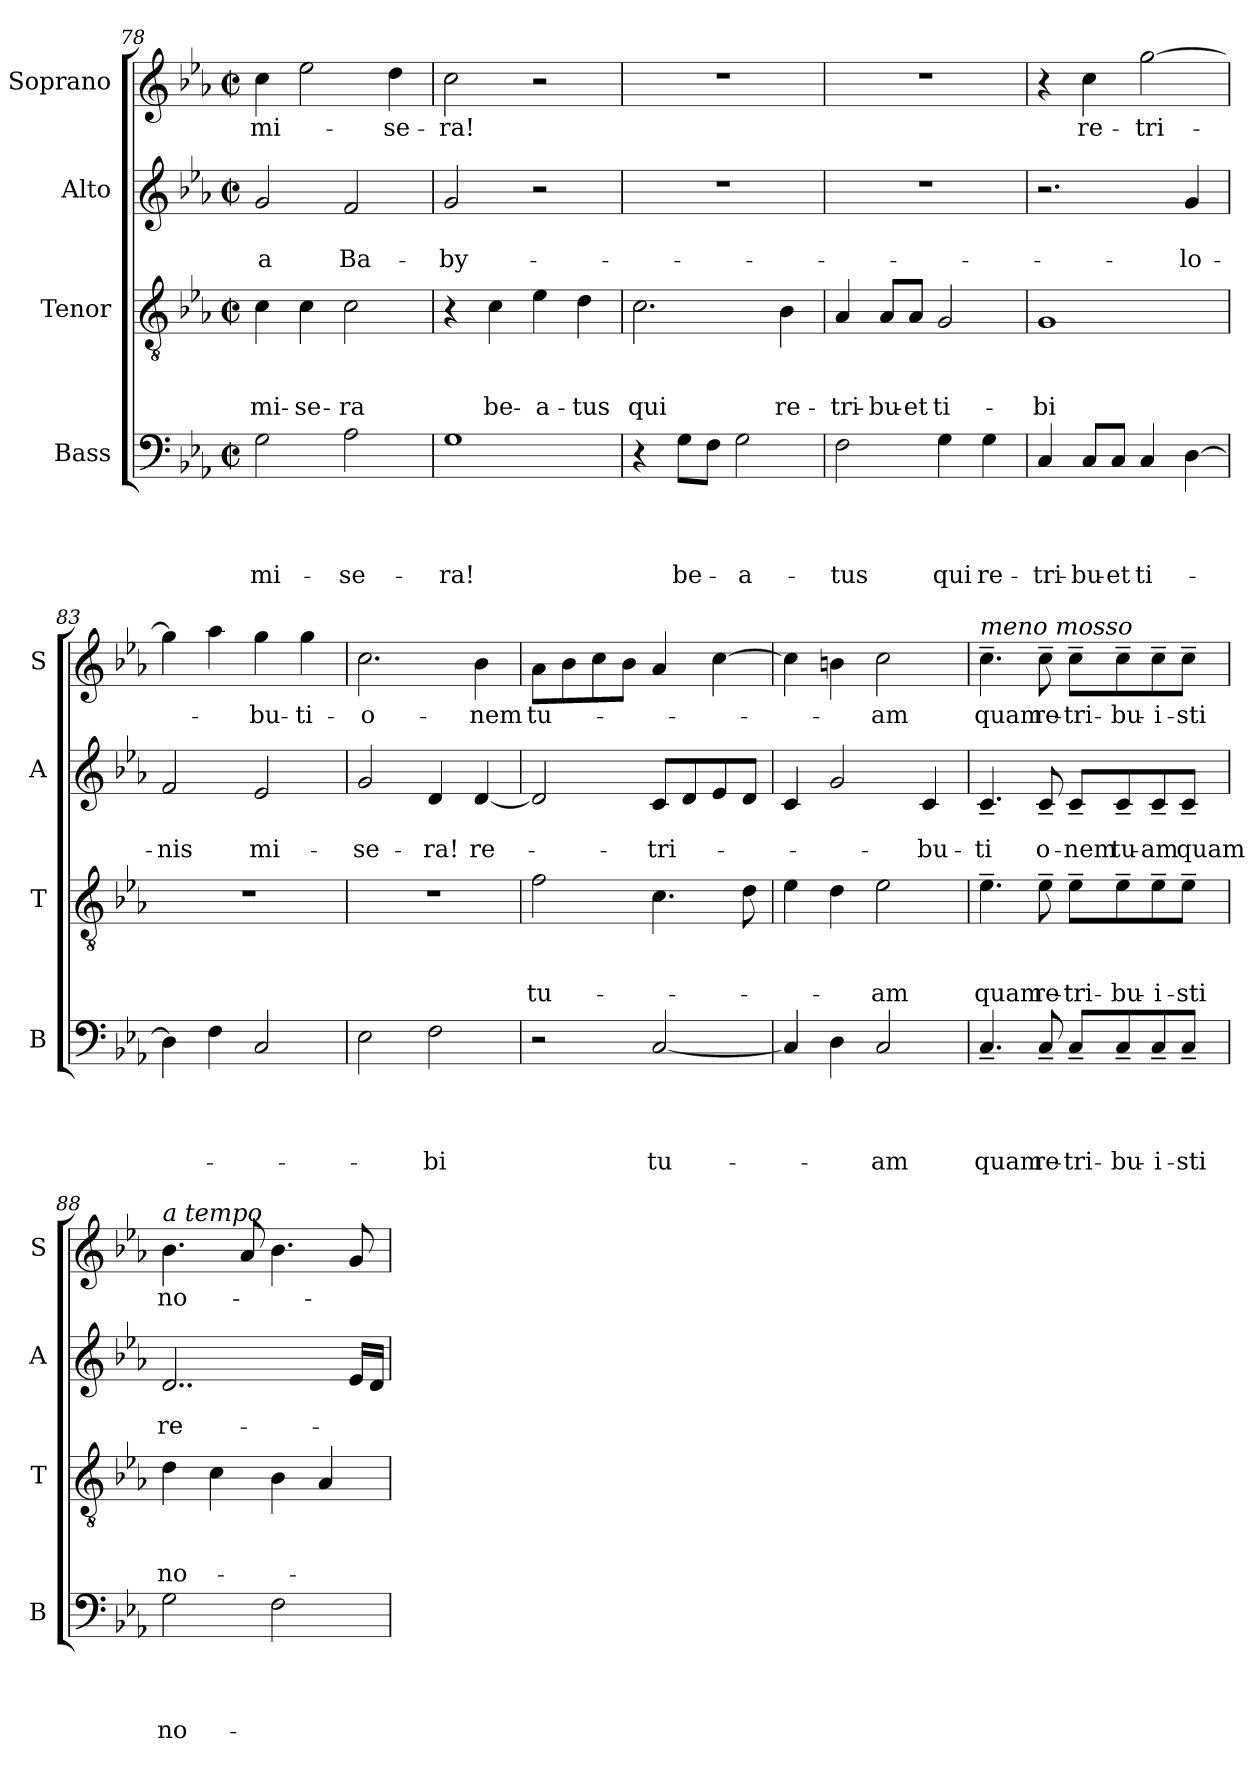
**kern	**text	**text	**text	**text	**kern	**text	**text	**text	**kern	**text	**text	**kern	**text
*part4	*part4	*part4	*part4	*part4	*part3	*part3	*part3	*part3	*part2	*part2	*part2	*part1	*part1
*staff4	*staff4	*staff4	*staff4	*staff4	*staff3	*staff3	*staff3	*staff3	*staff2	*staff2	*staff2	*staff1	*staff1
*I"Bass	*	*	*	*	*I"Tenor	*	*	*	*I"Alto	*	*	*I"Soprano	*
*I'B	*	*	*	*	*I'T	*	*	*	*I'A	*	*	*I'S	*
*clefF4	*	*	*	*	*clefGv2	*	*	*	*clefG2	*	*	*clefG2	*
*k[b-e-a-]	*	*	*	*	*k[b-e-a-]	*	*	*	*k[b-e-a-]	*	*	*k[b-e-a-]	*
*E-:	*	*	*	*	*E-:	*	*	*	*E-:	*	*	*E-:	*
*M2/2	*	*	*	*	*M2/2	*	*	*	*M2/2	*	*	*M2/2	*
*met(c|)	*	*	*	*	*met(c|)	*	*	*	*met(c|)	*	*	*met(c|)	*
=78	=78	=78	=78	=78	=78	=78	=78	=78	=78	=78	=78	=78	=78
!	!	!	!	!LO:LY:b	!	!	!	!LO:LY:b	!	!	!LO:LY:b	!	!LO:LY:b
2G\	.	.	.	mi-	4c\	.	.	mi-	2g/	.	-a	4cc\	mi-
!	!	!	!	!	!	!	!	!LO:LY:b	!	!	!	!	!
.	.	.	.	.	4c\	.	.	-se-	.	.	.	2ee-\	.
!	!	!	!	!LO:LY:b	!	!	!	!LO:LY:b	!	!	!LO:LY:b	!	!
2A-\	.	.	.	-se-	2c\	.	.	-ra	2f/	.	Ba-	.	.
!	!	!	!	!	!	!	!	!	!	!	!	!	!LO:LY:b
.	.	.	.	.	.	.	.	.	.	.	.	4dd\	-se-
=79	=79	=79	=79	=79	=79	=79	=79	=79	=79	=79	=79	=79	=79
!	!	!	!	!LO:LY:b	!	!	!	!	!	!	!LO:LY:b	!	!LO:LY:b
1G	.	.	.	-ra!	4r	.	.	.	2g/	.	-by-	2cc\	-ra!
!	!	!	!	!	!	!	!	!LO:LY:b	!	!	!	!	!
.	.	.	.	.	4c\	.	.	be-	.	.	.	.	.
!	!	!	!	!	!	!	!	!LO:LY:b	!	!	!	!	!
.	.	.	.	.	4e-\	.	.	-a-	2r	.	.	2r	.
!	!	!	!	!	!	!	!	!LO:LY:b	!	!	!	!	!
.	.	.	.	.	4d\	.	.	-tus	.	.	.	.	.
=80	=80	=80	=80	=80	=80	=80	=80	=80	=80	=80	=80	=80	=80
!	!	!	!	!	!	!	!	!LO:LY:b	!	!	!	!	!
4r	.	.	.	.	2.c\	.	.	qui	1r	.	.	1r	.
!	!	!	!	!LO:LY:b	!	!	!	!	!	!	!	!	!
8G\L	.	.	.	be-	.	.	.	.	.	.	.	.	.
8F\J	.	.	.	.	.	.	.	.	.	.	.	.	.
!	!	!	!	!LO:LY:b	!	!	!	!	!	!	!	!	!
2G\	.	.	.	-a-	.	.	.	.	.	.	.	.	.
!	!	!	!	!	!	!	!	!LO:LY:b	!	!	!	!	!
.	.	.	.	.	4B-\	.	.	re-	.	.	.	.	.
=81	=81	=81	=81	=81	=81	=81	=81	=81	=81	=81	=81	=81	=81
!	!	!	!	!LO:LY:b	!	!	!	!LO:LY:b	!	!	!	!	!
2F\	.	.	.	-tus	4A-/	.	.	-tri-	1r	.	.	1r	.
!	!	!	!	!	!	!	!	!LO:LY:b	!	!	!	!	!
.	.	.	.	.	8A-/L	.	.	-bu-	.	.	.	.	.
!	!	!	!	!	!	!	!	!LO:LY:b:rj	!	!	!	!	!
.	.	.	.	.	8A-/J	.	.	-et	.	.	.	.	.
!	!	!	!	!LO:LY:b	!	!	!	!LO:LY:b	!	!	!	!	!
4G\	.	.	.	qui	2G/	.	.	ti-	.	.	.	.	.
!	!	!	!	!LO:LY:b	!	!	!	!	!	!	!	!	!
4G\	.	.	.	re-	.	.	.	.	.	.	.	.	.
=82	=82	=82	=82	=82	=82	=82	=82	=82	=82	=82	=82	=82	=82
!	!	!	!	!LO:LY:b	!	!	!	!LO:LY:b	!	!	!	!	!
4C/	.	.	.	-tri-	1G	.	.	-bi	2.r	.	.	4r	.
!	!	!	!	!LO:LY:b	!	!	!	!	!	!	!	!	!LO:LY:b
8C/L	.	.	.	-bu-	.	.	.	.	.	.	.	4cc\	re-
!	!	!	!	!LO:LY:b:rj	!	!	!	!	!	!	!	!	!
8C/J	.	.	.	-et	.	.	.	.	.	.	.	.	.
!	!	!	!	!LO:LY:b	!	!	!	!	!	!	!	!	!LO:LY:b
4C/	.	.	.	ti-	.	.	.	.	.	.	.	[<2gg\	-tri-
!	!	!	!	!	!	!	!	!	!	!	!LO:LY:b	!	!
[<4D\	.	.	.	.	.	.	.	.	4g/	.	-lo-	.	.
!!LO:LB:g=z
=83	=83	=83	=83	=83	=83	=83	=83	=83	=83	=83	=83	=83	=83
!	!	!	!	!	!	!	!	!	!	!	!LO:LY:b	!	!
4D\]	.	.	.	.	1r	.	.	.	2f/	.	-nis	4gg\]	.
4F\	.	.	.	.	.	.	.	.	.	.	.	4aa-\	.
!	!	!	!	!	!	!	!	!	!	!	!LO:LY:b	!	!LO:LY:b
2C/	.	.	.	.	.	.	.	.	2e-/	.	mi-	4gg\	-bu-
!	!	!	!	!	!	!	!	!	!	!	!	!	!LO:LY:b
.	.	.	.	.	.	.	.	.	.	.	.	4gg\	-ti-
=84	=84	=84	=84	=84	=84	=84	=84	=84	=84	=84	=84	=84	=84
!	!	!	!	!	!	!	!	!	!	!	!LO:LY:b	!	!LO:LY:b
2E-\	.	.	.	.	1r	.	.	.	2g/	.	-se-	2.cc\	-o-
!	!	!	!	!LO:LY:b	!	!	!	!	!	!	!LO:LY:b	!	!
2F\	.	.	.	-bi	.	.	.	.	4d/	.	-ra!	.	.
!	!	!	!	!	!	!	!	!	!	!	!LO:LY:b	!	!LO:LY:b
.	.	.	.	.	.	.	.	.	[<4d/	.	re-	4b-\	-nem
=85	=85	=85	=85	=85	=85	=85	=85	=85	=85	=85	=85	=85	=85
!	!	!	!	!	!	!	!	!LO:LY:b	!	!	!	!	!LO:LY:b
2r	.	.	.	.	2f\	.	.	tu-	2d/]	.	.	8a-\L	tu-
.	.	.	.	.	.	.	.	.	.	.	.	8b-\	.
.	.	.	.	.	.	.	.	.	.	.	.	8cc\	.
.	.	.	.	.	.	.	.	.	.	.	.	8b-\J	.
!	!	!	!	!LO:LY:b	!	!	!	!	!	!	!LO:LY:b	!	!
[<2C/	.	.	.	tu-	4.c\	.	.	.	8c/L	.	-tri-	4a-/	.
.	.	.	.	.	.	.	.	.	8d/	.	.	.	.
.	.	.	.	.	.	.	.	.	8e-/	.	.	[>4cc\	.
.	.	.	.	.	8d\	.	.	.	8d/J	.	.	.	.
=86	=86	=86	=86	=86	=86	=86	=86	=86	=86	=86	=86	=86	=86
4C/]	.	.	.	.	4e-\	.	.	.	4c/	.	.	4cc\]	.
4D\	.	.	.	.	4d\	.	.	.	2g/	.	.	4bn\	.
!	!	!	!	!LO:LY:b	!	!	!	!LO:LY:b	!	!	!	!	!LO:LY:b
2C/	.	.	.	-am	2e-\	.	.	-am	.	.	.	2cc\	-am
!	!	!	!	!	!	!	!	!	!	!	!LO:LY:b	!	!
.	.	.	.	.	.	.	.	.	4c/	.	-bu-	.	.
=87	=87	=87	=87	=87	=87	=87	=87	=87	=87	=87	=87	=87	=87
!	!	!	!	!	!	!	!	!	!	!	!	!LO:TX:a:i:t=meno mosso	!
!	!	!	!	!LO:LY:b	!	!	!	!LO:LY:b	!	!	!LO:LY:b	!	!LO:LY:b
4.C~</	.	.	.	quam	4.e-~>\	.	.	quam	4.c~</	.	-ti	4.cc~>\	quam
!	!	!	!	!LO:LY:b	!	!	!	!LO:LY:b	!	!	!LO:LY:b	!	!LO:LY:b
8C~</	.	.	.	re-	8e-~>\	.	.	re-	8c~</	.	o-	8cc~>\	re-
!	!	!	!	!LO:LY:b	!	!	!	!LO:LY:b	!	!	!LO:LY:b	!	!LO:LY:b
8C~</L	.	.	.	-tri-	8e-~>\L	.	.	-tri-	8c~</L	.	-nem	8cc~>\L	-tri-
!	!	!	!	!LO:LY:b	!	!	!	!LO:LY:b	!	!	!LO:LY:b	!	!LO:LY:b
8C~</	.	.	.	-bu-	8e-~>\	.	.	-bu-	8c~</	.	tu-	8cc~>\	-bu-
!	!	!	!	!LO:LY:b:rj	!	!	!	!LO:LY:b:rj	!	!	!LO:LY:b:rj	!	!LO:LY:b:rj
8C~</	.	.	.	-i-	8e-~>\	.	.	-i-	8c~</	.	-am	8cc~>\	-i-
!	!	!	!	!LO:LY:b	!	!	!	!LO:LY:b	!	!	!LO:LY:b	!	!LO:LY:b
8C~</J	.	.	.	-sti	8e-~>\J	.	.	-sti	8c~</J	.	quam	8cc~>\J	-sti
=88	=88	=88	=88	=88	=88	=88	=88	=88	=88	=88	=88	=88	=88
!	!	!	!	!	!	!	!	!	!	!	!	!LO:TX:a:i:t=a tempo	!
!	!	!	!	!LO:LY:b	!	!	!	!LO:LY:b	!	!	!LO:LY:b	!	!LO:LY:b
2G\	.	.	.	no-	4d\	.	.	no-	2..d/	.	re-	4.b-\	no-
.	.	.	.	.	4c\	.	.	.	.	.	.	.	.
.	.	.	.	.	.	.	.	.	.	.	.	8a-/	.
2F\	.	.	.	.	4B-\	.	.	.	.	.	.	4.b-\	.
.	.	.	.	.	4A-/	.	.	.	.	.	.	.	.
.	.	.	.	.	.	.	.	.	16e-/LL	.	.	8g/	.
.	.	.	.	.	.	.	.	.	16d/JJ	.	.	.	.
=	=	=	=	=	=	=	=	=	=	=	=	=	=
*-	*-	*-	*-	*-	*-	*-	*-	*-	*-	*-	*-	*-	*-
